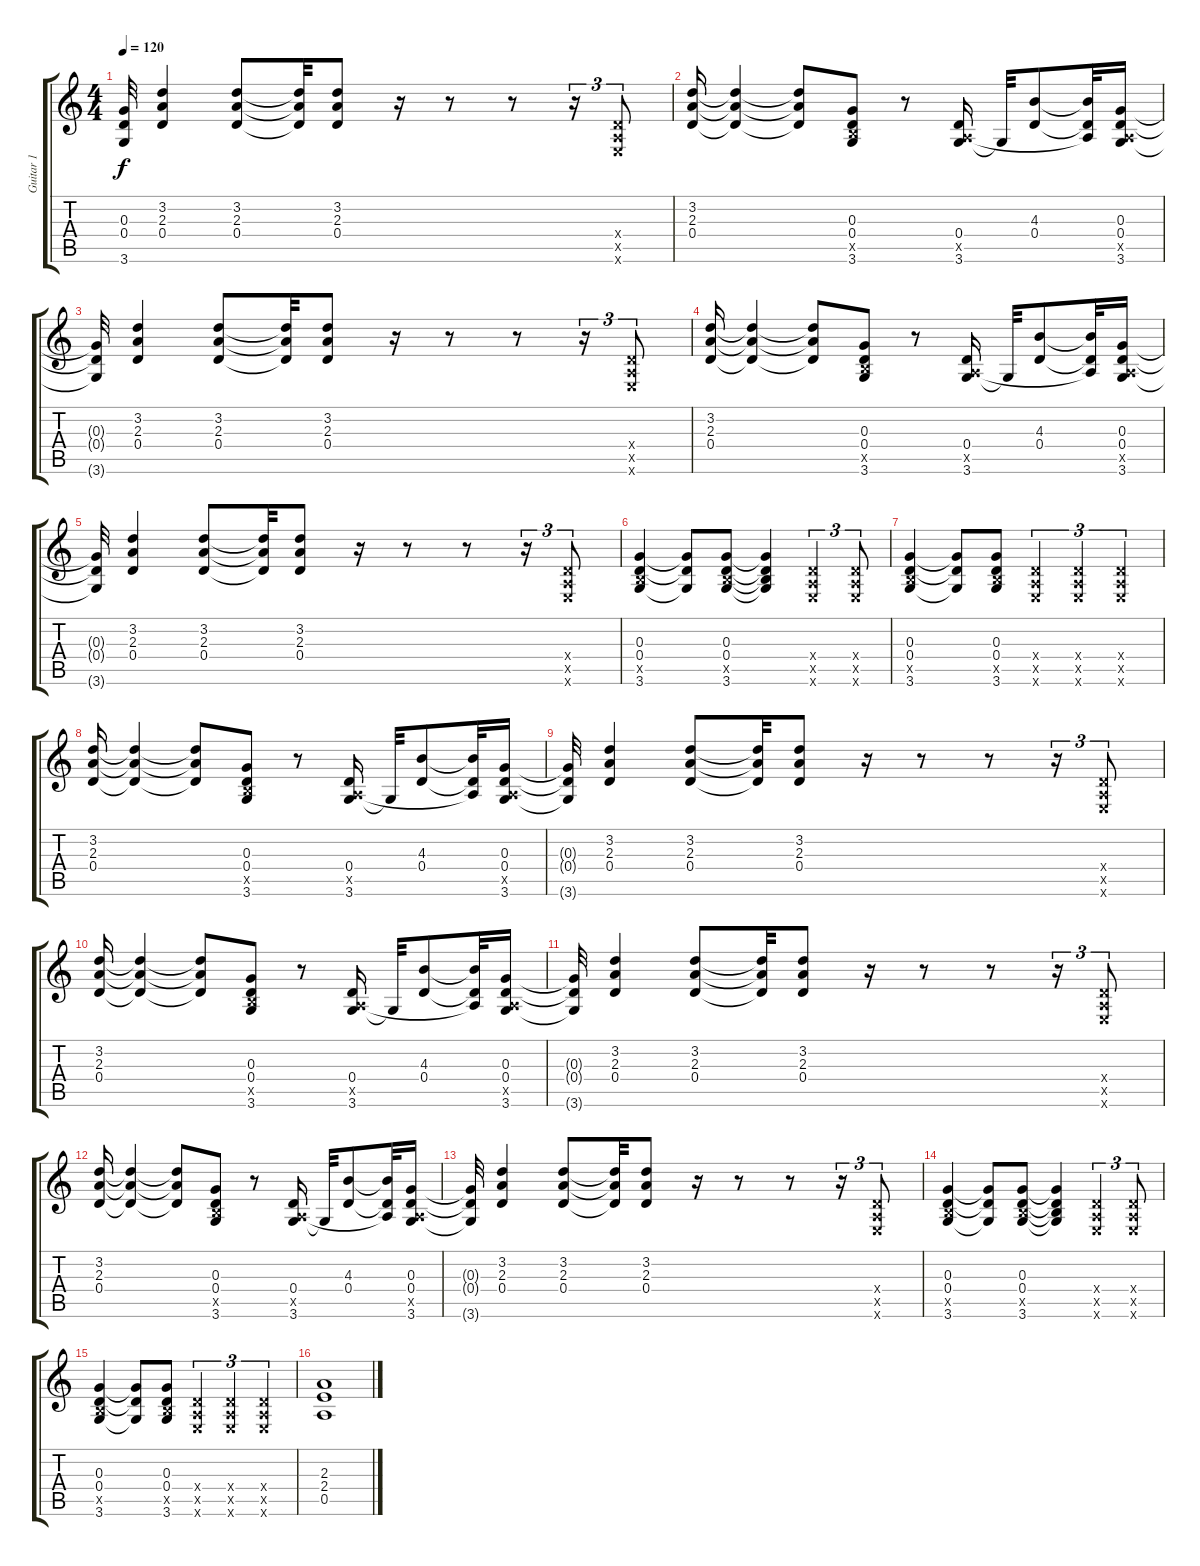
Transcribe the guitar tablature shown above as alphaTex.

\track ("Guitar 1" "Guitar 1") {instrument distortionguitar}
\staff {score tabs}
\tuning (E4 B3 G3 D3 A2 E2) {hide}
\ts (4 4)
\tempo 120
\clef g2
\ks c
(0.3{t} 0.4{t} 3.6{t}).32{dy f} (3.2 2.3 0.4).4 (3.2 2.3 0.4).8 (3.2{t} 2.3{t} 0.4{t}).32 (3.2 2.3 0.4).8 r.16 r.8 r.8 r.16{tu (3 2)} (0.4{x} 0.5{x} 0.6{x}).8{tu (3 2)} |
(3.2 2.3 0.4).16 (3.2{t} 2.3{t} 0.4{t}).4 (3.2{t} 2.3{t} 0.4{t}).8 (0.3 0.4 2.5{x} 3.6).8 r.8 (0.4 0.5{x} 3.6).16 3.6{t}.32 (4.3 0.4).8 (4.3{t} 0.4{t} 0.5{t}).32 (0.3 0.4 0.5{x} 3.6).16 |
(0.3{t} 0.4{t} 3.6{t}).32 (3.2 2.3 0.4).4 (3.2 2.3 0.4).8 (3.2{t} 2.3{t} 0.4{t}).32 (3.2 2.3 0.4).8 r.16 r.8 r.8 r.16{tu (3 2)} (0.4{x} 0.5{x} 0.6{x}).8{tu (3 2)} |
(3.2 2.3 0.4).16 (3.2{t} 2.3{t} 0.4{t}).4 (3.2{t} 2.3{t} 0.4{t}).8 (0.3 0.4 2.5{x} 3.6).8 r.8 (0.4 0.5{x} 3.6).16 3.6{t}.32 (4.3 0.4).8 (4.3{t} 0.4{t} 0.5{t}).32 (0.3 0.4 0.5{x} 3.6).16 |
(0.3{t} 0.4{t} 3.6{t}).32 (3.2 2.3 0.4).4 (3.2 2.3 0.4).8 (3.2{t} 2.3{t} 0.4{t}).32 (3.2 2.3 0.4).8 r.16 r.8 r.8 r.16{tu (3 2)} (0.4{x} 0.5{x} 0.6{x}).8{tu (3 2)} |
(0.3 0.4 2.5{x} 3.6).4 (0.3{t} 0.4{t} 3.6{t}).8 (0.3 0.4 2.5{x} 3.6).8 (0.3{t} 0.4{t} 2.5{t} 3.6{t}).4 (0.4{x} 0.5{x} 0.6{x}).4{tu (3 2)} (0.4{x} 0.5{x} 0.6{x}).8{tu (3 2)} |
(0.3 0.4 2.5{x} 3.6).4 (0.3{t} 0.4{t} 3.6{t}).8 (0.3 0.4 2.5{x} 3.6).8 (0.4{x} 0.5{x} 0.6{x}).4{tu (3 2)} (0.4{x} 0.5{x} 0.6{x}).4{tu (3 2)} (0.4{x} 0.5{x} 0.6{x}).4{tu (3 2)} |
(3.2 2.3 0.4).16 (3.2{t} 2.3{t} 0.4{t}).4 (3.2{t} 2.3{t} 0.4{t}).8 (0.3 0.4 2.5{x} 3.6).8 r.8 (0.4 0.5{x} 3.6).16 3.6{t}.32 (4.3 0.4).8 (4.3{t} 0.4{t} 0.5{t}).32 (0.3 0.4 0.5{x} 3.6).16 |
(0.3{t} 0.4{t} 3.6{t}).32 (3.2 2.3 0.4).4 (3.2 2.3 0.4).8 (3.2{t} 2.3{t} 0.4{t}).32 (3.2 2.3 0.4).8 r.16 r.8 r.8 r.16{tu (3 2)} (0.4{x} 0.5{x} 0.6{x}).8{tu (3 2)} |
(3.2 2.3 0.4).16 (3.2{t} 2.3{t} 0.4{t}).4 (3.2{t} 2.3{t} 0.4{t}).8 (0.3 0.4 2.5{x} 3.6).8 r.8 (0.4 0.5{x} 3.6).16 3.6{t}.32 (4.3 0.4).8 (4.3{t} 0.4{t} 0.5{t}).32 (0.3 0.4 0.5{x} 3.6).16 |
(0.3{t} 0.4{t} 3.6{t}).32 (3.2 2.3 0.4).4 (3.2 2.3 0.4).8 (3.2{t} 2.3{t} 0.4{t}).32 (3.2 2.3 0.4).8 r.16 r.8 r.8 r.16{tu (3 2)} (0.4{x} 0.5{x} 0.6{x}).8{tu (3 2)} |
(3.2 2.3 0.4).16 (3.2{t} 2.3{t} 0.4{t}).4 (3.2{t} 2.3{t} 0.4{t}).8 (0.3 0.4 2.5{x} 3.6).8 r.8 (0.4 0.5{x} 3.6).16 3.6{t}.32 (4.3 0.4).8 (4.3{t} 0.4{t} 0.5{t}).32 (0.3 0.4 0.5{x} 3.6).16 |
(0.3{t} 0.4{t} 3.6{t}).32 (3.2 2.3 0.4).4 (3.2 2.3 0.4).8 (3.2{t} 2.3{t} 0.4{t}).32 (3.2 2.3 0.4).8 r.16 r.8 r.8 r.16{tu (3 2)} (0.4{x} 0.5{x} 0.6{x}).8{tu (3 2)} |
(0.3 0.4 2.5{x} 3.6).4 (0.3{t} 0.4{t} 3.6{t}).8 (0.3 0.4 2.5{x} 3.6).8 (0.3{t} 0.4{t} 2.5{t} 3.6{t}).4 (0.4{x} 0.5{x} 0.6{x}).4{tu (3 2)} (0.4{x} 0.5{x} 0.6{x}).8{tu (3 2)} |
(0.3 0.4 2.5{x} 3.6).4 (0.3{t} 0.4{t} 3.6{t}).8 (0.3 0.4 2.5{x} 3.6).8 (0.4{x} 0.5{x} 0.6{x}).4{tu (3 2)} (0.4{x} 0.5{x} 0.6{x}).4{tu (3 2)} (0.4{x} 0.5{x} 0.6{x}).4{tu (3 2)} |
(2.3 2.4 0.5).1
